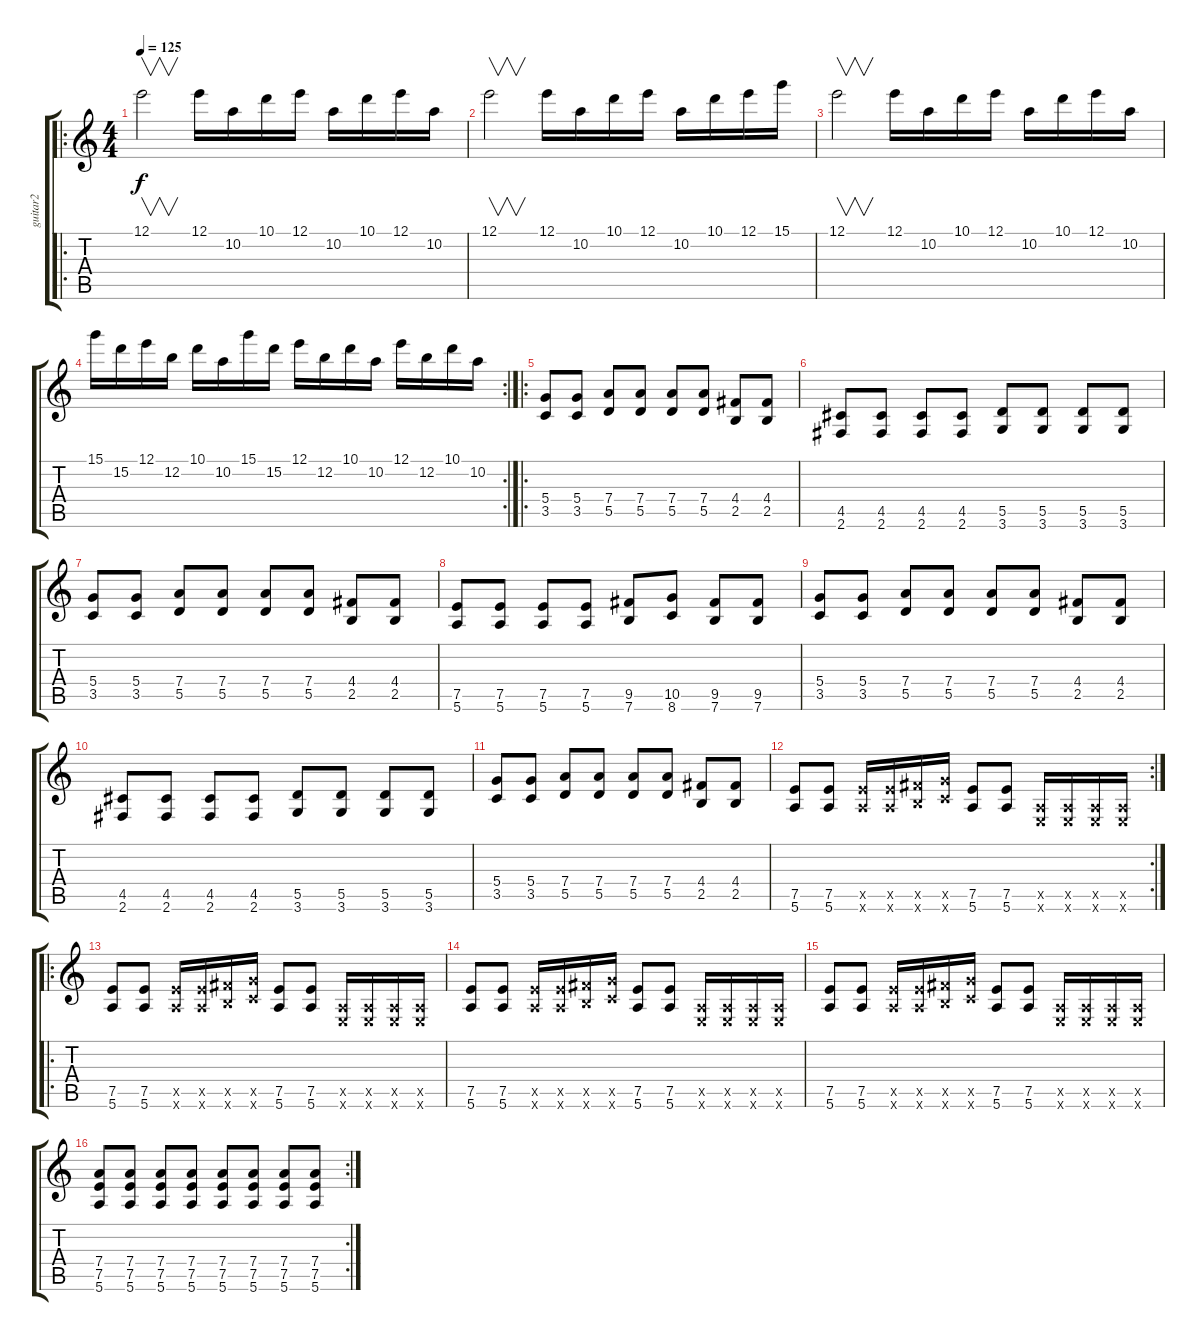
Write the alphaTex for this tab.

\track ("guitar2" "guitar2") {instrument distortionguitar}
\staff {score tabs}
\tuning (E4 B3 G3 D3 A2 E2) {hide}
\ro
\ts (4 4)
\tempo 125
\clef g2
\ks c
12.1.2{v dy f volume 16 balance 0 instrument overdrivenguitar} 12.1.16 10.2.16 10.1.16 12.1.16 10.2.16 10.1.16 12.1.16 10.2.16 |
12.1.2{v} 12.1.16 10.2.16 10.1.16 12.1.16 10.2.16 10.1.16 12.1.16 15.1.16 |
12.1.2{v} 12.1.16 10.2.16 10.1.16 12.1.16 10.2.16 10.1.16 12.1.16 10.2.16 |
\rc 2
15.1.16 15.2.16 12.1.16 12.2.16 10.1.16 10.2.16 15.1.16 15.2.16 12.1.16 12.2.16 10.1.16 10.2.16 12.1.16 12.2.16 10.1.16 10.2.16 |
\ro
(5.4 3.5).8{volume 13 instrument distortionguitar} (5.4 3.5).8 (7.4 5.5).8 (7.4 5.5).8 (7.4 5.5).8 (7.4 5.5).8 (4.4 2.5).8 (4.4 2.5).8 |
(4.5 2.6).8 (4.5 2.6).8 (4.5 2.6).8 (4.5 2.6).8 (5.5 3.6).8 (5.5 3.6).8 (5.5 3.6).8 (5.5 3.6).8 |
(5.4 3.5).8 (5.4 3.5).8 (7.4 5.5).8 (7.4 5.5).8 (7.4 5.5).8 (7.4 5.5).8 (4.4 2.5).8 (4.4 2.5).8 |
(7.5 5.6).8 (7.5 5.6).8 (7.5 5.6).8 (7.5 5.6).8 (9.5 7.6).8 (10.5 8.6).8 (9.5 7.6).8 (9.5 7.6).8 |
(5.4 3.5).8 (5.4 3.5).8 (7.4 5.5).8 (7.4 5.5).8 (7.4 5.5).8 (7.4 5.5).8 (4.4 2.5).8 (4.4 2.5).8 |
(4.5 2.6).8 (4.5 2.6).8 (4.5 2.6).8 (4.5 2.6).8 (5.5 3.6).8 (5.5 3.6).8 (5.5 3.6).8 (5.5 3.6).8 |
(5.4 3.5).8 (5.4 3.5).8 (7.4 5.5).8 (7.4 5.5).8 (7.4 5.5).8 (7.4 5.5).8 (4.4 2.5).8 (4.4 2.5).8 |
\rc 2
(7.5 5.6).8 (7.5 5.6).8 (7.5{x} 5.6{x}).16 (7.5{x} 5.6{x}).16 (9.5{x} 7.6{x}).16 (10.5{x} 8.6{x}).16 (7.5 5.6).8 (7.5 5.6).8 (0.5{x} 0.6{x}).16 (0.5{x} 0.6{x}).16 (0.5{x} 0.6{x}).16 (0.5{x} 0.6{x}).16 |
\ro
(7.5 5.6).8 (7.5 5.6).8 (7.5{x} 5.6{x}).16 (7.5{x} 5.6{x}).16 (9.5{x} 7.6{x}).16 (10.5{x} 8.6{x}).16 (7.5 5.6).8 (7.5 5.6).8 (0.5{x} 0.6{x}).16 (0.5{x} 0.6{x}).16 (0.5{x} 0.6{x}).16 (0.5{x} 0.6{x}).16 |
(7.5 5.6).8 (7.5 5.6).8 (7.5{x} 5.6{x}).16 (7.5{x} 5.6{x}).16 (9.5{x} 7.6{x}).16 (10.5{x} 8.6{x}).16 (7.5 5.6).8 (7.5 5.6).8 (0.5{x} 0.6{x}).16 (0.5{x} 0.6{x}).16 (0.5{x} 0.6{x}).16 (0.5{x} 0.6{x}).16 |
(7.5 5.6).8 (7.5 5.6).8 (7.5{x} 5.6{x}).16 (7.5{x} 5.6{x}).16 (9.5{x} 7.6{x}).16 (10.5{x} 8.6{x}).16 (7.5 5.6).8 (7.5 5.6).8 (0.5{x} 0.6{x}).16 (0.5{x} 0.6{x}).16 (0.5{x} 0.6{x}).16 (0.5{x} 0.6{x}).16 |
\rc 2
(7.4 7.5 5.6).8 (7.4 7.5 5.6).8 (7.4 7.5 5.6).8 (7.4 7.5 5.6).8 (7.4 7.5 5.6).8 (7.4 7.5 5.6).8 (7.4 7.5 5.6).8 (7.4 7.5 5.6).8
